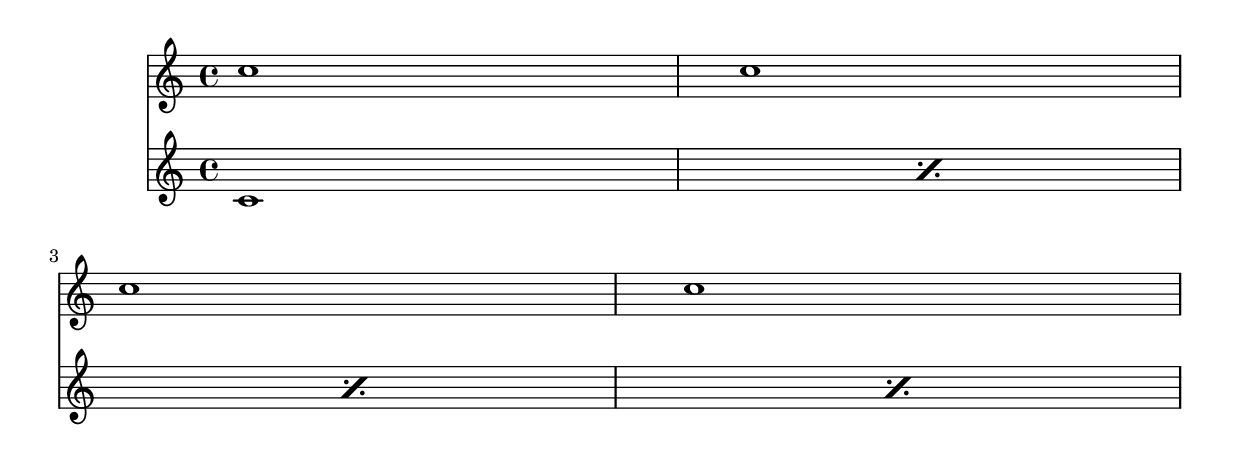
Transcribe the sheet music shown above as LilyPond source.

\header {
  texidoc = "Staves with percent repeats are not killed."
}

\version "2.11.53"

<<
 \new Staff { c''1 c'' \break c'' c'' }
 \new Staff \repeat percent 4 { c'1 }
>>                          

\layout {
 \context {
   \RemoveEmptyStaffContext
 }
}
